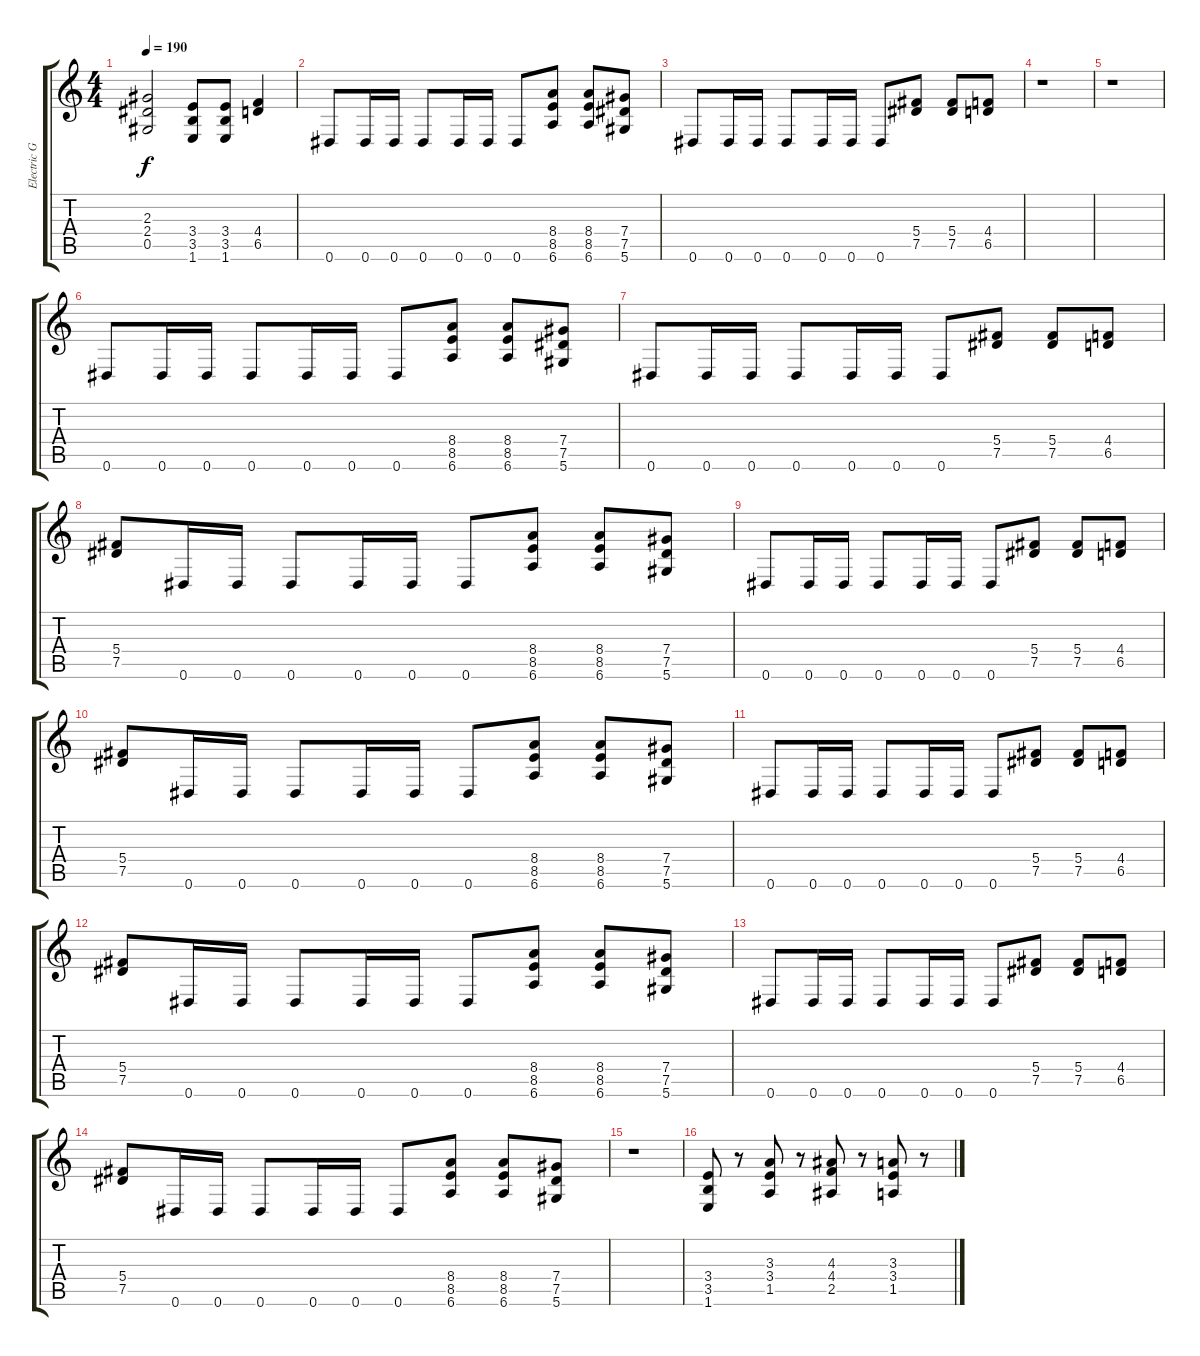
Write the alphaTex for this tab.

\track ("Electric Guitar 2" "Electric G") {instrument overdrivenguitar}
\staff {score tabs}
\tuning (Eb4 Bb3 Gb3 Db3 Ab2 Eb2) {hide}
\ts (4 4)
\tempo 190
\clef g2
\ks c
(2.3 2.4 0.5).2{dy f} (3.4 3.5 1.6).8 (3.4 3.5 1.6).8 (4.4 6.5).4 |
0.6.8 0.6.16 0.6.16 0.6.8 0.6.16 0.6.16 0.6.8 (8.4 8.5 6.6).8 (8.4 8.5 6.6).8 (7.4 7.5 5.6).8 |
0.6.8 0.6.16 0.6.16 0.6.8 0.6.16 0.6.16 0.6.8 (5.4 7.5).8 (5.4 7.5).8 (4.4 6.5).8 |
r.1 |
r.1 |
0.6.8 0.6.16 0.6.16 0.6.8 0.6.16 0.6.16 0.6.8 (8.4 8.5 6.6).8 (8.4 8.5 6.6).8 (7.4 7.5 5.6).8 |
0.6.8 0.6.16 0.6.16 0.6.8 0.6.16 0.6.16 0.6.8 (5.4 7.5).8 (5.4 7.5).8 (4.4 6.5).8 |
(5.4 7.5).8 0.6.16 0.6.16 0.6.8 0.6.16 0.6.16 0.6.8 (8.4 8.5 6.6).8 (8.4 8.5 6.6).8 (7.4 7.5 5.6).8 |
0.6.8 0.6.16 0.6.16 0.6.8 0.6.16 0.6.16 0.6.8 (5.4 7.5).8 (5.4 7.5).8 (4.4 6.5).8 |
(5.4 7.5).8 0.6.16 0.6.16 0.6.8 0.6.16 0.6.16 0.6.8 (8.4 8.5 6.6).8 (8.4 8.5 6.6).8 (7.4 7.5 5.6).8 |
0.6.8 0.6.16 0.6.16 0.6.8 0.6.16 0.6.16 0.6.8 (5.4 7.5).8 (5.4 7.5).8 (4.4 6.5).8 |
(5.4 7.5).8 0.6.16 0.6.16 0.6.8 0.6.16 0.6.16 0.6.8 (8.4 8.5 6.6).8 (8.4 8.5 6.6).8 (7.4 7.5 5.6).8 |
0.6.8 0.6.16 0.6.16 0.6.8 0.6.16 0.6.16 0.6.8 (5.4 7.5).8 (5.4 7.5).8 (4.4 6.5).8 |
(5.4 7.5).8 0.6.16 0.6.16 0.6.8 0.6.16 0.6.16 0.6.8 (8.4 8.5 6.6).8 (8.4 8.5 6.6).8 (7.4 7.5 5.6).8 |
r.1 |
(3.4 3.5 1.6).8 r.8 (3.3 3.4 1.5).8 r.8 (4.3 4.4 2.5).8 r.8 (3.3 3.4 1.5).8 r.8
